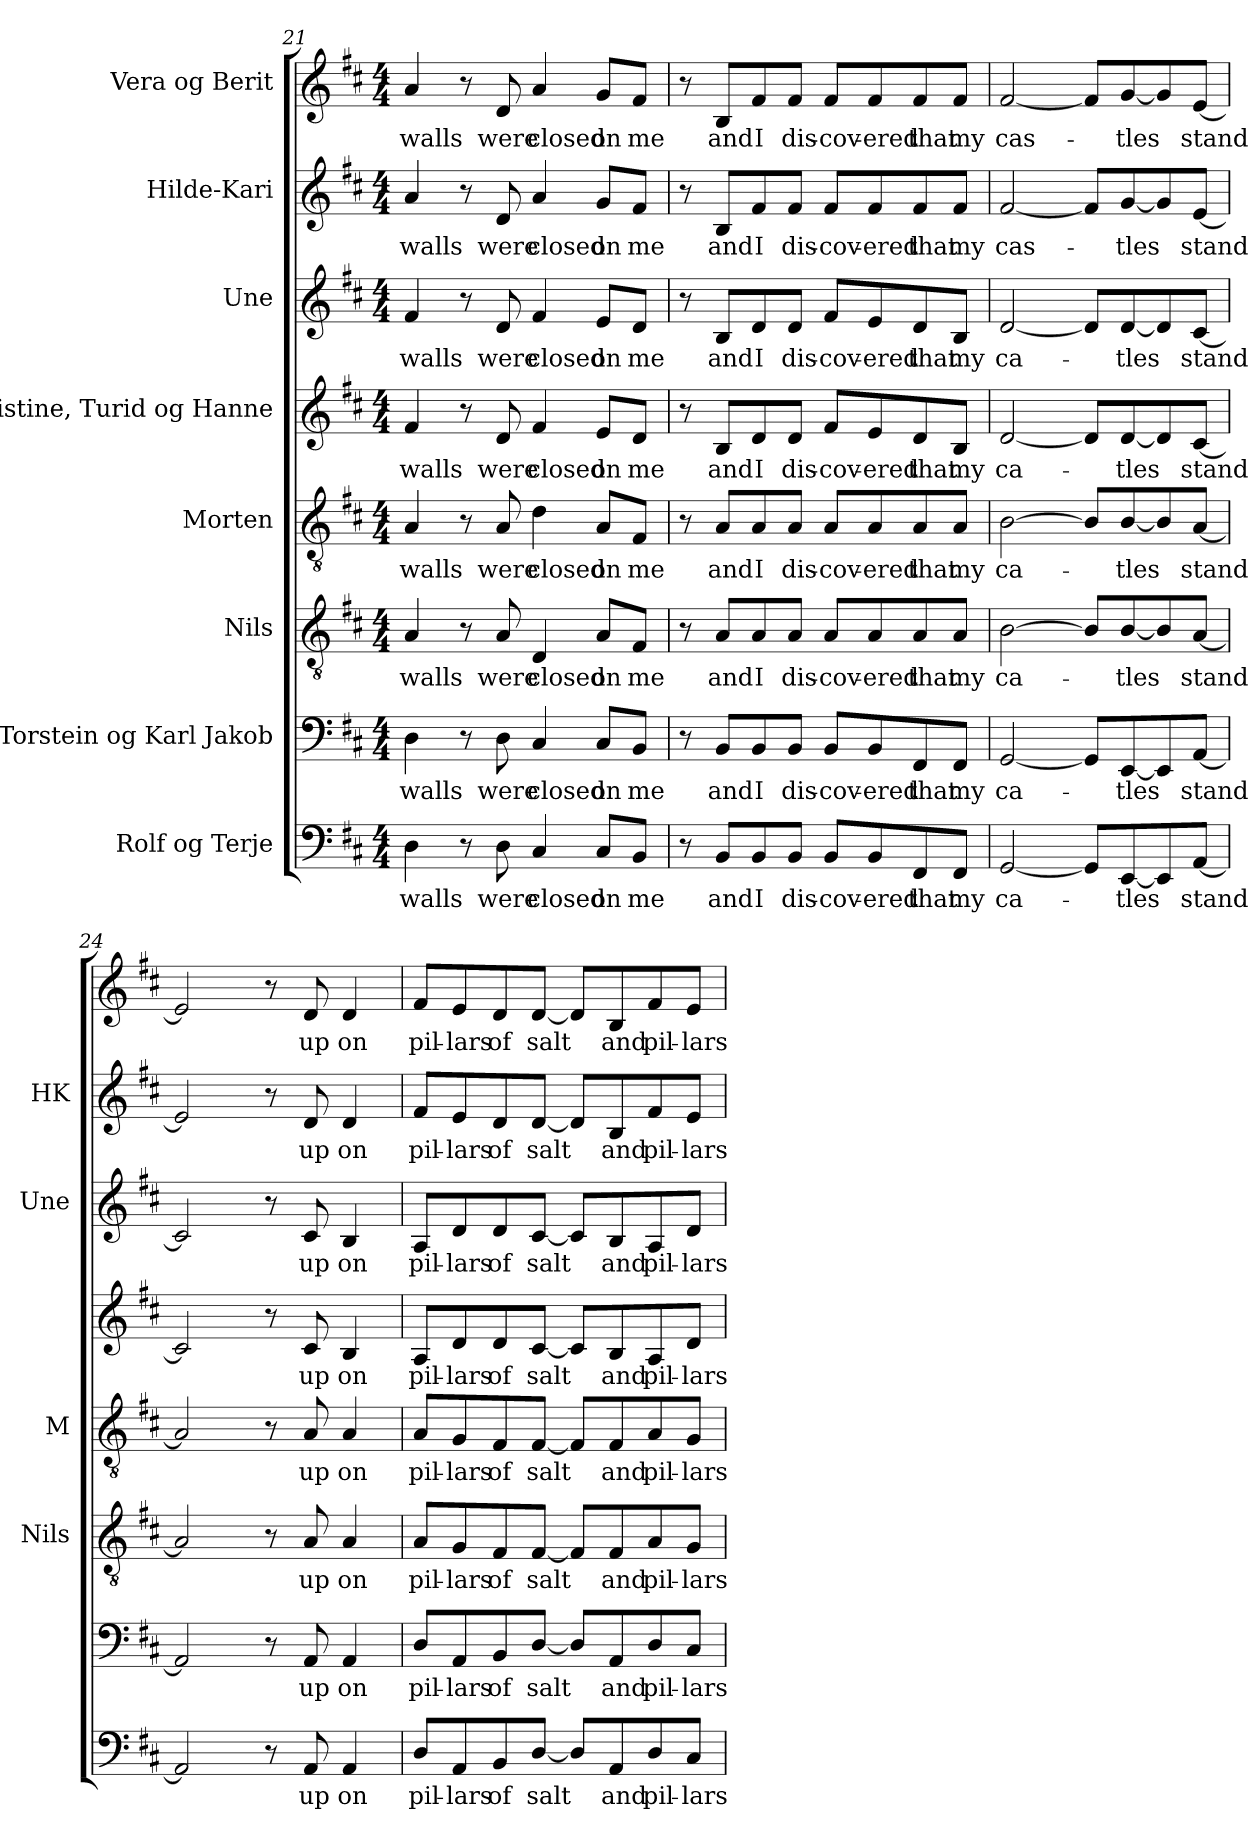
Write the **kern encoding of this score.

**kern	**text	**kern	**text	**kern	**text	**kern	**text	**kern	**text	**kern	**text	**kern	**text	**kern	**text
*part8	*part8	*part7	*part7	*part6	*part6	*part5	*part5	*part4	*part4	*part3	*part3	*part2	*part2	*part1	*part1
*staff8	*staff8	*staff7	*staff7	*staff6	*staff6	*staff5	*staff5	*staff4	*staff4	*staff3	*staff3	*staff2	*staff2	*staff1	*staff1
*I"Rolf og Terje	*	*I"Torstein og Karl Jakob	*	*I"Nils	*	*I"Morten	*	*I"Kristine, Turid og Hanne	*	*I"Une	*	*I"Hilde-Kari	*	*I"Vera og Berit	*
*	*	*	*	*I'Nils	*	*I'M	*	*	*	*I'Une	*	*I'HK	*	*	*
!!LO:PB:g=z
*clefF4	*	*clefF4	*	*clefGv2	*	*clefGv2	*	*clefG2	*	*clefG2	*	*clefG2	*	*clefG2	*
*k[f#c#]	*	*k[f#c#]	*	*k[f#c#]	*	*k[f#c#]	*	*k[f#c#]	*	*k[f#c#]	*	*k[f#c#]	*	*k[f#c#]	*
*M4/4	*	*M4/4	*	*M4/4	*	*M4/4	*	*M4/4	*	*M4/4	*	*M4/4	*	*M4/4	*
=21	=21	=21	=21	=21	=21	=21	=21	=21	=21	=21	=21	=21	=21	=21	=21
!	!LO:LY:b	!	!LO:LY:b	!	!LO:LY:b	!	!LO:LY:b	!	!LO:LY:b	!	!LO:LY:b	!	!LO:LY:b	!	!LO:LY:b
4D\	walls	4D\	walls	4A/	walls	4A/	walls	4f#/	walls	4f#/	walls	4a/	walls	4a/	walls
8r	.	8r	.	8r	.	8r	.	8r	.	8r	.	8r	.	8r	.
!	!LO:LY:b	!	!LO:LY:b	!	!LO:LY:b	!	!LO:LY:b	!	!LO:LY:b	!	!LO:LY:b	!	!LO:LY:b	!	!LO:LY:b
8D\	were	8D\	were	8A/	were	8A/	were	8d/	were	8d/	were	8d/	were	8d/	were
!	!LO:LY:b	!	!LO:LY:b	!	!LO:LY:b	!	!LO:LY:b	!	!LO:LY:b	!	!LO:LY:b	!	!LO:LY:b	!	!LO:LY:b
4C#/	closed	4C#/	closed	4D/	closed	4d\	closed	4f#/	closed	4f#/	closed	4a/	closed	4a/	closed
!	!LO:LY:b	!	!LO:LY:b	!	!LO:LY:b	!	!LO:LY:b	!	!LO:LY:b	!	!LO:LY:b	!	!LO:LY:b	!	!LO:LY:b
8C#/L	on	8C#/L	on	8A/L	on	8A/L	on	8e/L	on	8e/L	on	8g/L	on	8g/L	on
!	!LO:LY:b	!	!LO:LY:b	!	!LO:LY:b	!	!LO:LY:b	!	!LO:LY:b	!	!LO:LY:b	!	!LO:LY:b	!	!LO:LY:b
8BB/J	me	8BB/J	me	8F#/J	me	8F#/J	me	8d/J	me	8d/J	me	8f#/J	me	8f#/J	me
=22	=22	=22	=22	=22	=22	=22	=22	=22	=22	=22	=22	=22	=22	=22	=22
8r	.	8r	.	8r	.	8r	.	8r	.	8r	.	8r	.	8r	.
!	!LO:LY:b	!	!LO:LY:b	!	!LO:LY:b	!	!LO:LY:b	!	!LO:LY:b	!	!LO:LY:b	!	!LO:LY:b	!	!LO:LY:b
8BB/L	and	8BB/L	and	8A/L	and	8A/L	and	8B/L	and	8B/L	and	8B/L	and	8B/L	and
!	!LO:LY:b	!	!LO:LY:b	!	!LO:LY:b	!	!LO:LY:b	!	!LO:LY:b	!	!LO:LY:b	!	!LO:LY:b	!	!LO:LY:b
8BB/	I	8BB/	I	8A/	I	8A/	I	8d/	I	8d/	I	8f#/	I	8f#/	I
!	!LO:LY:b	!	!LO:LY:b	!	!LO:LY:b	!	!LO:LY:b	!	!LO:LY:b	!	!LO:LY:b	!	!LO:LY:b	!	!LO:LY:b
8BB/J	dis-	8BB/J	dis-	8A/J	dis-	8A/J	dis-	8d/J	dis-	8d/J	dis-	8f#/J	dis-	8f#/J	dis-
!	!LO:LY:b	!	!LO:LY:b	!	!LO:LY:b	!	!LO:LY:b	!	!LO:LY:b	!	!LO:LY:b	!	!LO:LY:b	!	!LO:LY:b
8BB/L	-cov-	8BB/L	-cov-	8A/L	-cov-	8A/L	-cov-	8f#/L	-cov-	8f#/L	-cov-	8f#/L	-cov-	8f#/L	-cov-
!	!LO:LY:b	!	!LO:LY:b	!	!LO:LY:b	!	!LO:LY:b	!	!LO:LY:b	!	!LO:LY:b	!	!LO:LY:b	!	!LO:LY:b
8BB/	-ered	8BB/	-ered	8A/	-ered	8A/	-ered	8e/	-ered	8e/	-ered	8f#/	-ered	8f#/	-ered
!	!LO:LY:b	!	!LO:LY:b	!	!LO:LY:b	!	!LO:LY:b	!	!LO:LY:b	!	!LO:LY:b	!	!LO:LY:b	!	!LO:LY:b
8FF#/	that	8FF#/	that	8A/	that	8A/	that	8d/	that	8d/	that	8f#/	that	8f#/	that
!	!LO:LY:b	!	!LO:LY:b	!	!LO:LY:b	!	!LO:LY:b	!	!LO:LY:b	!	!LO:LY:b	!	!LO:LY:b	!	!LO:LY:b
8FF#/J	my	8FF#/J	my	8A/J	my	8A/J	my	8B/J	my	8B/J	my	8f#/J	my	8f#/J	my
=23	=23	=23	=23	=23	=23	=23	=23	=23	=23	=23	=23	=23	=23	=23	=23
!	!LO:LY:b	!	!LO:LY:b	!	!LO:LY:b	!	!LO:LY:b	!	!LO:LY:b	!	!LO:LY:b	!	!LO:LY:b	!	!LO:LY:b
[2GG/	ca-	[2GG/	ca-	[2B\	ca-	[2B\	ca-	[2d/	ca-	[2d/	ca-	[2f#/	cas-	[2f#/	cas-
8GG/L]	.	8GG/L]	.	8B/L]	.	8B/L]	.	8d/L]	.	8d/L]	.	8f#/L]	.	8f#/L]	.
!	!LO:LY:b	!	!LO:LY:b	!	!LO:LY:b	!	!LO:LY:b	!	!LO:LY:b	!	!LO:LY:b	!	!LO:LY:b	!	!LO:LY:b
[8EE/	-tles	[8EE/	-tles	[8B/	-tles	[8B/	-tles	[8d/	-tles	[8d/	-tles	[8g/	-tles	[8g/	-tles
8EE/]	.	8EE/]	.	8B/]	.	8B/]	.	8d/]	.	8d/]	.	8g/]	.	8g/]	.
!	!LO:LY:b	!	!LO:LY:b	!	!LO:LY:b	!	!LO:LY:b	!	!LO:LY:b	!	!LO:LY:b	!	!LO:LY:b	!	!LO:LY:b
[8AA/J	stand	[8AA/J	stand	[8A/J	stand	[8A/J	stand	[8c#/J	stand	[8c#/J	stand	[8e/J	stand	[8e/J	stand
=24	=24	=24	=24	=24	=24	=24	=24	=24	=24	=24	=24	=24	=24	=24	=24
2AA/]	.	2AA/]	.	2A/]	.	2A/]	.	2c#/]	.	2c#/]	.	2e/]	.	2e/]	.
8r	.	8r	.	8r	.	8r	.	8r	.	8r	.	8r	.	8r	.
!	!LO:LY:b	!	!LO:LY:b	!	!LO:LY:b	!	!LO:LY:b	!	!LO:LY:b	!	!LO:LY:b	!	!LO:LY:b	!	!LO:LY:b
8AA/	up	8AA/	up	8A/	up	8A/	up	8c#/	up	8c#/	up	8d/	up	8d/	up
!	!LO:LY:b	!	!LO:LY:b	!	!LO:LY:b	!	!LO:LY:b	!	!LO:LY:b	!	!LO:LY:b	!	!LO:LY:b	!	!LO:LY:b
4AA/	on	4AA/	on	4A/	on	4A/	on	4B/	on	4B/	on	4d/	on	4d/	on
!!LO:PB:g=z
=25	=25	=25	=25	=25	=25	=25	=25	=25	=25	=25	=25	=25	=25	=25	=25
!	!LO:LY:b	!	!LO:LY:b	!	!LO:LY:b	!	!LO:LY:b	!	!LO:LY:b	!	!LO:LY:b	!	!LO:LY:b	!	!LO:LY:b
8D/L	pil-	8D/L	pil-	8A/L	pil-	8A/L	pil-	8A/L	pil-	8A/L	pil-	8f#/L	pil-	8f#/L	pil-
!	!LO:LY:b	!	!LO:LY:b	!	!LO:LY:b	!	!LO:LY:b	!	!LO:LY:b	!	!LO:LY:b	!	!LO:LY:b	!	!LO:LY:b
8AA/	-lars	8AA/	-lars	8G/	-lars	8G/	-lars	8d/	-lars	8d/	-lars	8e/	-lars	8e/	-lars
!	!LO:LY:b	!	!LO:LY:b	!	!LO:LY:b	!	!LO:LY:b	!	!LO:LY:b	!	!LO:LY:b	!	!LO:LY:b	!	!LO:LY:b
8BB/	of	8BB/	of	8F#/	of	8F#/	of	8d/	of	8d/	of	8d/	of	8d/	of
!	!LO:LY:b	!	!LO:LY:b	!	!LO:LY:b	!	!LO:LY:b	!	!LO:LY:b	!	!LO:LY:b	!	!LO:LY:b	!	!LO:LY:b
[8D/J	salt	[8D/J	salt	[8F#/J	salt	[8F#/J	salt	[8c#/J	salt	[8c#/J	salt	[8d/J	salt	[8d/J	salt
8D/L]	.	8D/L]	.	8F#/L]	.	8F#/L]	.	8c#/L]	.	8c#/L]	.	8d/L]	.	8d/L]	.
!	!LO:LY:b	!	!LO:LY:b	!	!LO:LY:b	!	!LO:LY:b	!	!LO:LY:b	!	!LO:LY:b	!	!LO:LY:b	!	!LO:LY:b
8AA/	and	8AA/	and	8F#/	and	8F#/	and	8B/	and	8B/	and	8B/	and	8B/	and
!	!LO:LY:b	!	!LO:LY:b	!	!LO:LY:b	!	!LO:LY:b	!	!LO:LY:b	!	!LO:LY:b	!	!LO:LY:b	!	!LO:LY:b
8D/	pil-	8D/	pil-	8A/	pil-	8A/	pil-	8A/	pil-	8A/	pil-	8f#/	pil-	8f#/	pil-
!	!LO:LY:b	!	!LO:LY:b	!	!LO:LY:b	!	!LO:LY:b	!	!LO:LY:b	!	!LO:LY:b	!	!LO:LY:b	!	!LO:LY:b
8C#/J	-lars	8C#/J	-lars	8G/J	-lars	8G/J	-lars	8d/J	-lars	8d/J	-lars	8e/J	-lars	8e/J	-lars
=	=	=	=	=	=	=	=	=	=	=	=	=	=	=	=
*-	*-	*-	*-	*-	*-	*-	*-	*-	*-	*-	*-	*-	*-	*-	*-
